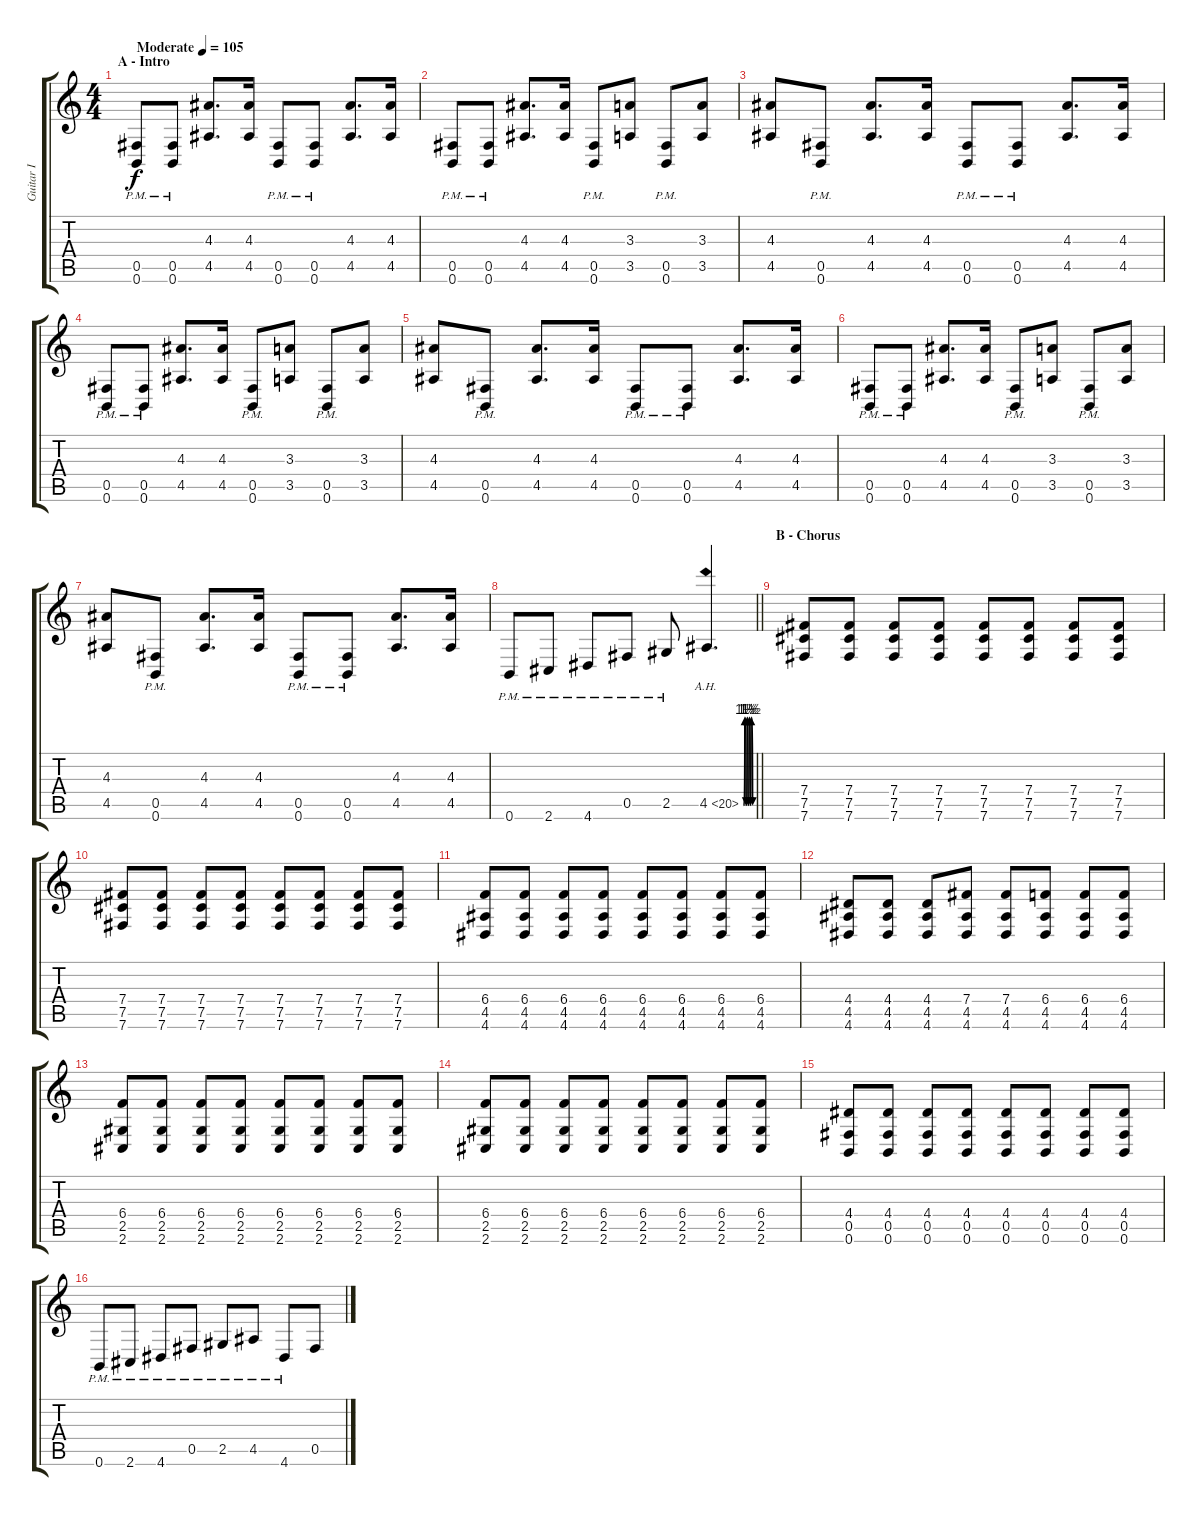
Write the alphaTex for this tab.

\track ("Guitar I" "Guitar I") {instrument distortionguitar}
\staff {score tabs}
\tuning (Eb4 B3 Gb3 B2 Gb2 B1) {hide}
\ts (4 4)
\section ("" "A - Intro")
\tempo (105 "Moderate")
\clef g2
\ks c
(0.5{pm} 0.6{pm}).8{dy f instrument distortionguitar} (0.5{pm} 0.6{pm}).8 (4.3 4.5).8{d} (4.3 4.5).16 (0.5{pm} 0.6{pm}).8 (0.5{pm} 0.6{pm}).8 (4.3 4.5).8{d} (4.3 4.5).16 |
(0.5{pm} 0.6{pm}).8 (0.5{pm} 0.6{pm}).8 (4.3 4.5).8{d} (4.3 4.5).16 (0.5{pm} 0.6{pm}).8 (3.3 3.5).8 (0.5{pm} 0.6{pm}).8 (3.3 3.5).8 |
(4.3 4.5).8 (0.5{pm} 0.6{pm}).8 (4.3 4.5).8{d} (4.3 4.5).16 (0.5{pm} 0.6{pm}).8 (0.5{pm} 0.6{pm}).8 (4.3 4.5).8{d} (4.3 4.5).16 |
(0.5{pm} 0.6{pm}).8 (0.5{pm} 0.6{pm}).8 (4.3 4.5).8{d} (4.3 4.5).16 (0.5{pm} 0.6{pm}).8 (3.3 3.5).8 (0.5{pm} 0.6{pm}).8 (3.3 3.5).8 |
(4.3 4.5).8 (0.5{pm} 0.6{pm}).8 (4.3 4.5).8{d} (4.3 4.5).16 (0.5{pm} 0.6{pm}).8 (0.5{pm} 0.6{pm}).8 (4.3 4.5).8{d} (4.3 4.5).16 |
(0.5{pm} 0.6{pm}).8 (0.5{pm} 0.6{pm}).8 (4.3 4.5).8{d} (4.3 4.5).16 (0.5{pm} 0.6{pm}).8 (3.3 3.5).8 (0.5{pm} 0.6{pm}).8 (3.3 3.5).8 |
(4.3 4.5).8 (0.5{pm} 0.6{pm}).8 (4.3 4.5).8{d} (4.3 4.5).16 (0.5{pm} 0.6{pm}).8 (0.5{pm} 0.6{pm}).8 (4.3 4.5).8{d} (4.3 4.5).16 |
\barLineRight lightlight
0.6{pm}.8 2.6{pm}.8 4.6{pm}.8 0.5{pm}.8 2.5{pm}.8 4.5{be (custom 0 0 7 6 15 0 23 6 29 0 37 6 44 0 50 6 60 0) ah 16}.4{d} |
\section ("" "B - Chorus")
(7.4 7.5 7.6).8 (7.4 7.5 7.6).8 (7.4 7.5 7.6).8 (7.4 7.5 7.6).8 (7.4 7.5 7.6).8 (7.4 7.5 7.6).8 (7.4 7.5 7.6).8 (7.4 7.5 7.6).8 |
(7.4 7.5 7.6).8 (7.4 7.5 7.6).8 (7.4 7.5 7.6).8 (7.4 7.5 7.6).8 (7.4 7.5 7.6).8 (7.4 7.5 7.6).8 (7.4 7.5 7.6).8 (7.4 7.5 7.6).8 |
(6.4 4.5 4.6).8 (6.4 4.5 4.6).8 (6.4 4.5 4.6).8 (6.4 4.5 4.6).8 (6.4 4.5 4.6).8 (6.4 4.5 4.6).8 (6.4 4.5 4.6).8 (6.4 4.5 4.6).8 |
(4.4 4.5 4.6).8 (4.4 4.5 4.6).8 (4.4 4.5 4.6).8 (7.4 4.5 4.6).8 (7.4 4.5 4.6).8 (6.4 4.5 4.6).8 (6.4 4.5 4.6).8 (6.4 4.5 4.6).8 |
(6.4 2.5 2.6).8 (6.4 2.5 2.6).8 (6.4 2.5 2.6).8 (6.4 2.5 2.6).8 (6.4 2.5 2.6).8 (6.4 2.5 2.6).8 (6.4 2.5 2.6).8 (6.4 2.5 2.6).8 |
(6.4 2.5 2.6).8 (6.4 2.5 2.6).8 (6.4 2.5 2.6).8 (6.4 2.5 2.6).8 (6.4 2.5 2.6).8 (6.4 2.5 2.6).8 (6.4 2.5 2.6).8 (6.4 2.5 2.6).8 |
(4.4 0.5 0.6).8 (4.4 0.5 0.6).8 (4.4 0.5 0.6).8 (4.4 0.5 0.6).8 (4.4 0.5 0.6).8 (4.4 0.5 0.6).8 (4.4 0.5 0.6).8 (4.4 0.5 0.6).8 |
0.6{pm}.8 2.6{pm}.8 4.6{pm}.8 0.5{pm}.8 2.5{pm}.8 4.5{pm}.8 4.6{pm}.8 0.5.8
